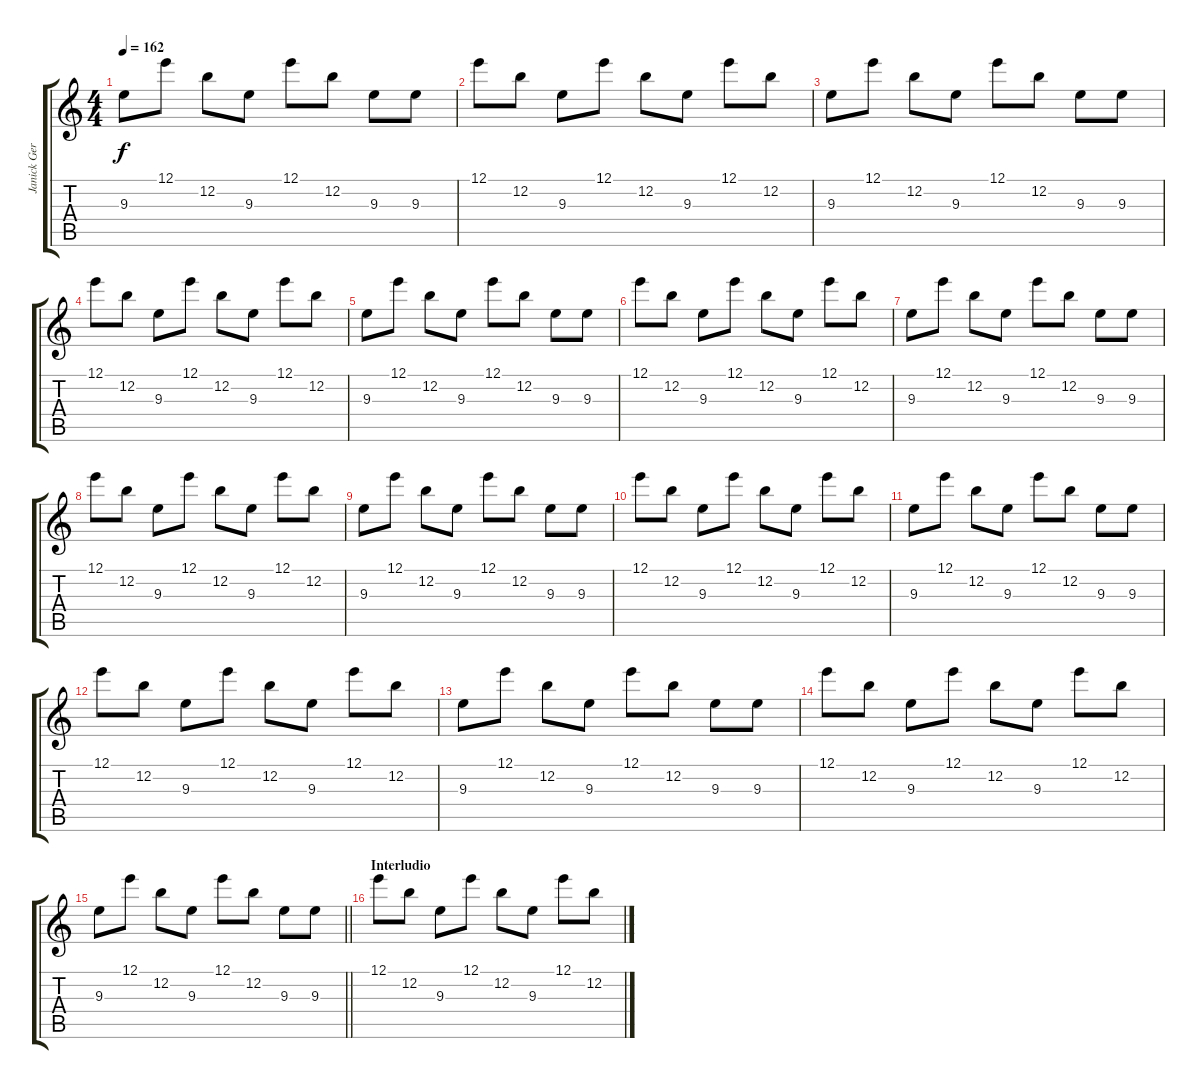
\track ("Janick Gers" "Janick Ger") {instrument distortionguitar}
\staff {score tabs}
\tuning (E4 B3 G3 D3 A2 E2) {hide}
\ts (4 4)
\tempo 162
\clef g2
\ks c
9.3.8{dy f} 12.1.8 12.2.8 9.3.8 12.1.8 12.2.8 9.3.8 9.3.8 |
12.1.8 12.2.8 9.3.8 12.1.8 12.2.8 9.3.8 12.1.8 12.2.8 |
9.3.8 12.1.8 12.2.8 9.3.8 12.1.8 12.2.8 9.3.8 9.3.8 |
12.1.8 12.2.8 9.3.8 12.1.8 12.2.8 9.3.8 12.1.8 12.2.8 |
9.3.8 12.1.8 12.2.8 9.3.8 12.1.8 12.2.8 9.3.8 9.3.8 |
12.1.8 12.2.8 9.3.8 12.1.8 12.2.8 9.3.8 12.1.8 12.2.8 |
9.3.8 12.1.8 12.2.8 9.3.8 12.1.8 12.2.8 9.3.8 9.3.8 |
12.1.8 12.2.8 9.3.8 12.1.8 12.2.8 9.3.8 12.1.8 12.2.8 |
9.3.8 12.1.8 12.2.8 9.3.8 12.1.8 12.2.8 9.3.8 9.3.8 |
12.1.8 12.2.8 9.3.8 12.1.8 12.2.8 9.3.8 12.1.8 12.2.8 |
9.3.8 12.1.8 12.2.8 9.3.8 12.1.8 12.2.8 9.3.8 9.3.8 |
12.1.8 12.2.8 9.3.8 12.1.8 12.2.8 9.3.8 12.1.8 12.2.8 |
9.3.8 12.1.8 12.2.8 9.3.8 12.1.8 12.2.8 9.3.8 9.3.8 |
12.1.8 12.2.8 9.3.8 12.1.8 12.2.8 9.3.8 12.1.8 12.2.8 |
\barLineRight lightlight
9.3.8 12.1.8 12.2.8 9.3.8 12.1.8 12.2.8 9.3.8 9.3.8 |
\section ("" "Interludio")
12.1.8 12.2.8 9.3.8 12.1.8 12.2.8 9.3.8 12.1.8 12.2.8
